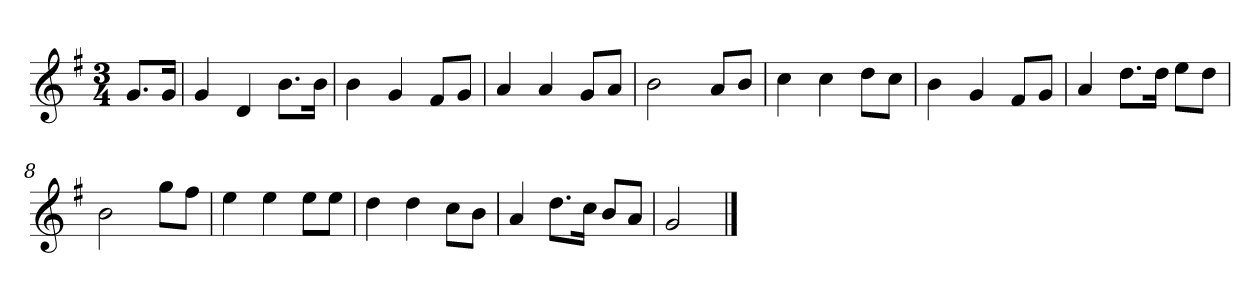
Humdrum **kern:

**kern
*part1
*staff1
*k[f#]
*M3/4
*MM120
=
8.gL
16gJk
=1
4g
4d
8.bL
16bJk
=2
4b
4g
8f#L
8gJ
=3
4a
4a
8gL
8aJ
=4
2b
8aL
8bJ
=5
4cc
4cc
8ddL
8ccJ
=6
4b
4g
8f#L
8gJ
=7
4a
8.ddL
16ddJk
8eeL
8ddJ
=8
2b
8ggL
8ff#J
=9
4ee
4ee
8eeL
8eeJ
=10
4dd
4dd
8ccL
8bJ
=11
4a
8.ddL
16ccJk
8bL
8aJ
=12
2g
==
*-
